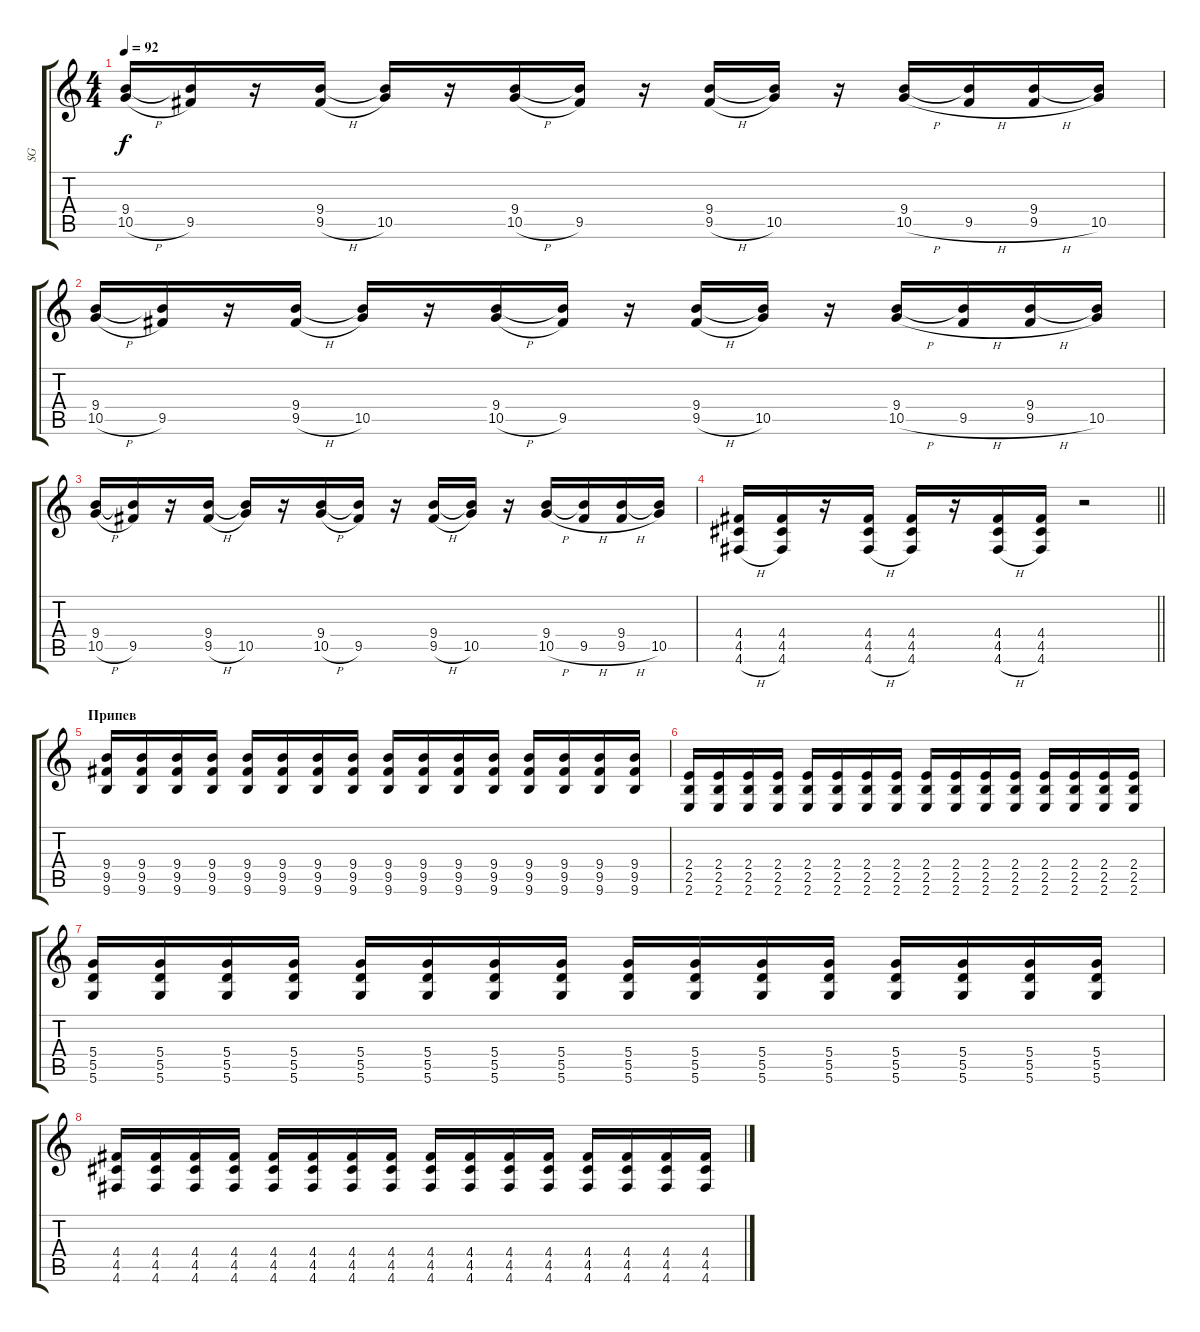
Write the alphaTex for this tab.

\track ("SG" "SG") {instrument overdrivenguitar}
\staff {score tabs}
\tuning (E4 A3 G3 D3 A2 D2) {hide}
\ts (4 4)
\tempo 92
\clef g2
\ks c
(9.4 10.5{h}).16{dy f} (9.4{t} 9.5).16 r.16 (9.4 9.5{h}).16 (9.4{t} 10.5).16 r.16 (9.4 10.5{h}).16 (9.4{t} 9.5).16 r.16 (9.4 9.5{h}).16 (9.4{t} 10.5).16 r.16 (9.4 10.5{h}).16 (9.4{t} 9.5{h}).16 (9.4 9.5{h}).16 (9.4{t} 10.5).16 |
(9.4 10.5{h}).16 (9.4{t} 9.5).16 r.16 (9.4 9.5{h}).16 (9.4{t} 10.5).16 r.16 (9.4 10.5{h}).16 (9.4{t} 9.5).16 r.16 (9.4 9.5{h}).16 (9.4{t} 10.5).16 r.16 (9.4 10.5{h}).16 (9.4{t} 9.5{h}).16 (9.4 9.5{h}).16 (9.4{t} 10.5).16 |
(9.4 10.5{h}).16 (9.4{t} 9.5).16 r.16 (9.4 9.5{h}).16 (9.4{t} 10.5).16 r.16 (9.4 10.5{h}).16 (9.4{t} 9.5).16 r.16 (9.4 9.5{h}).16 (9.4{t} 10.5).16 r.16 (9.4 10.5{h}).16 (9.4{t} 9.5{h}).16 (9.4 9.5{h}).16 (9.4{t} 10.5).16 |
\barLineRight lightlight
(4.4 4.5 4.6{h}).16 (4.4 4.5 4.6).16 r.16 (4.4 4.5 4.6{h}).16 (4.4 4.5 4.6).16 r.16 (4.4 4.5 4.6{h}).16 (4.4 4.5 4.6).16 r.2 |
\section ("" "Припев")
(9.4 9.5 9.6).16 (9.4 9.5 9.6).16 (9.4 9.5 9.6).16 (9.4 9.5 9.6).16 (9.4 9.5 9.6).16 (9.4 9.5 9.6).16 (9.4 9.5 9.6).16 (9.4 9.5 9.6).16 (9.4 9.5 9.6).16 (9.4 9.5 9.6).16 (9.4 9.5 9.6).16 (9.4 9.5 9.6).16 (9.4 9.5 9.6).16 (9.4 9.5 9.6).16 (9.4 9.5 9.6).16 (9.4 9.5 9.6).16 |
(2.4 2.5 2.6).16 (2.4 2.5 2.6).16 (2.4 2.5 2.6).16 (2.4 2.5 2.6).16 (2.4 2.5 2.6).16 (2.4 2.5 2.6).16 (2.4 2.5 2.6).16 (2.4 2.5 2.6).16 (2.4 2.5 2.6).16 (2.4 2.5 2.6).16 (2.4 2.5 2.6).16 (2.4 2.5 2.6).16 (2.4 2.5 2.6).16 (2.4 2.5 2.6).16 (2.4 2.5 2.6).16 (2.4 2.5 2.6).16 |
(5.4 5.5 5.6).16 (5.4 5.5 5.6).16 (5.4 5.5 5.6).16 (5.4 5.5 5.6).16 (5.4 5.5 5.6).16 (5.4 5.5 5.6).16 (5.4 5.5 5.6).16 (5.4 5.5 5.6).16 (5.4 5.5 5.6).16 (5.4 5.5 5.6).16 (5.4 5.5 5.6).16 (5.4 5.5 5.6).16 (5.4 5.5 5.6).16 (5.4 5.5 5.6).16 (5.4 5.5 5.6).16 (5.4 5.5 5.6).16 |
(4.4 4.5 4.6).16 (4.4 4.5 4.6).16 (4.4 4.5 4.6).16 (4.4 4.5 4.6).16 (4.4 4.5 4.6).16 (4.4 4.5 4.6).16 (4.4 4.5 4.6).16 (4.4 4.5 4.6).16 (4.4 4.5 4.6).16 (4.4 4.5 4.6).16 (4.4 4.5 4.6).16 (4.4 4.5 4.6).16 (4.4 4.5 4.6).16 (4.4 4.5 4.6).16 (4.4 4.5 4.6).16 (4.4 4.5 4.6).16
